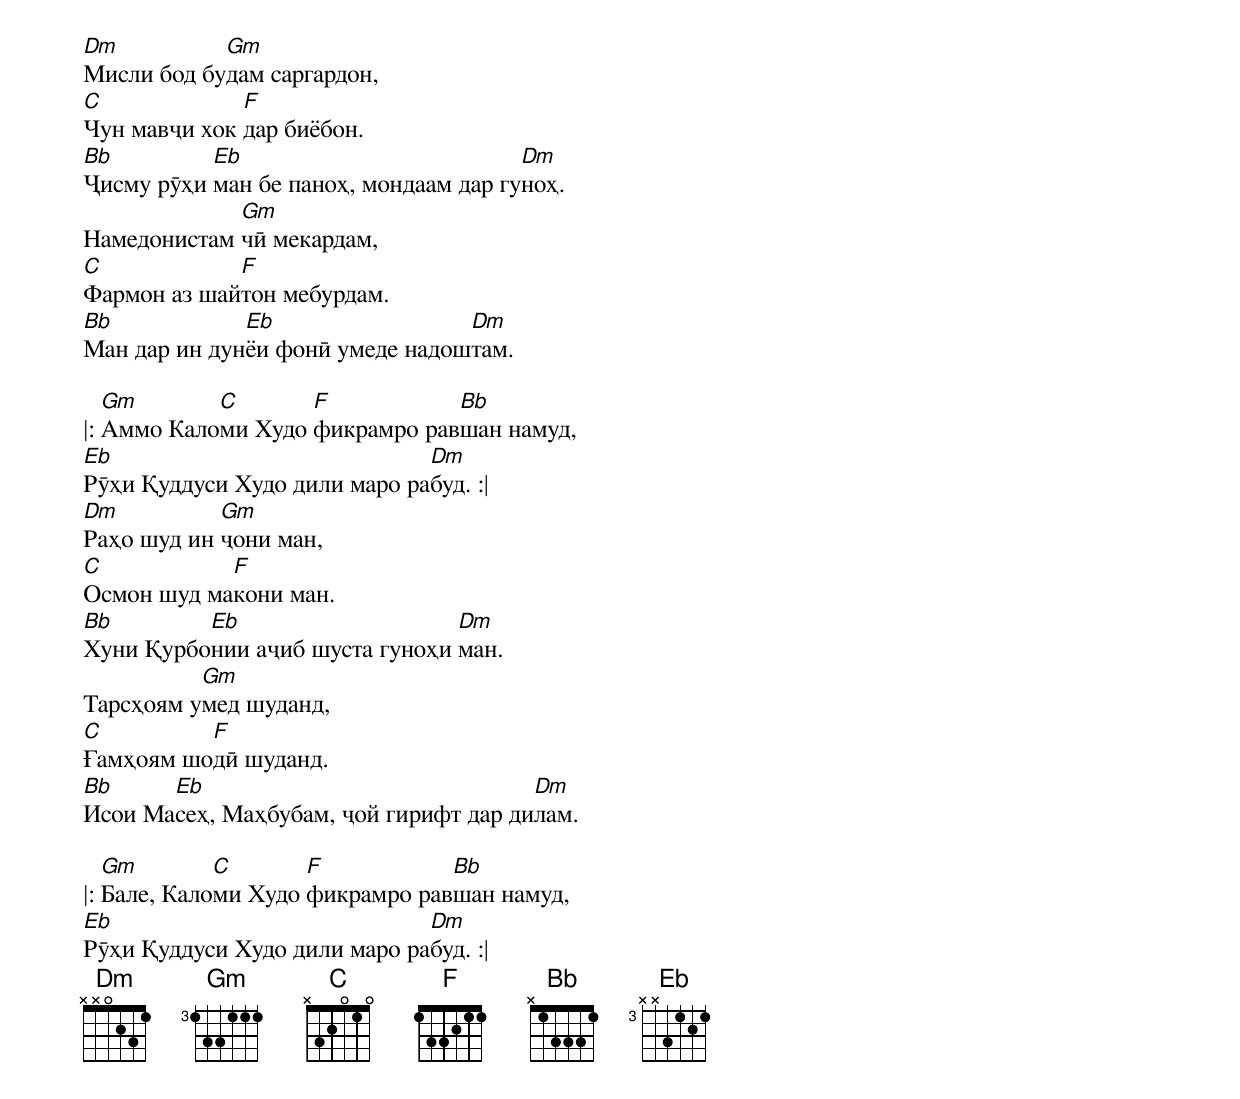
[Dm]Мисли бод бу[Gm]дам саргардон,
[C]Чун мавҷи хок [F]дар биёбон.
[Bb]Ҷисму рӯҳи [Eb]ман бе паноҳ, мондаам дар гу[Dm]ноҳ.
Намедонистам [Gm]чӣ мекардам,
[C]Фармон аз шай[F]тон мебурдам.
[Bb]Ман дар ин дун[Eb]ёи фонӣ умеде надош[Dm]там.

|: [Gm]Аммо Кало[C]ми Худо [F]фикрамро рав[Bb]шан намуд,
[Eb]Рӯҳи Қуддуси Худо дили маро ра[Dm]буд. :|
[Dm]Раҳо шуд ин [Gm]ҷони ман,
[C]Осмон шуд ма[F]кони ман.
[Bb]Хуни Қурбо[Eb]нии аҷиб шуста гуноҳи [Dm]ман.
Тарсҳоям у[Gm]мед шуданд,
[C]Ғамҳоям шо[F]дӣ шуданд.
[Bb]Исои Ма[Eb]сеҳ, Маҳбубам, ҷой гирифт дар ди[Dm]лам.

|: [Gm]Бале, Кало[C]ми Худо [F]фикрамро рав[Bb]шан намуд,
[Eb]Рӯҳи Қуддуси Худо дили маро ра[Dm]буд. :|
